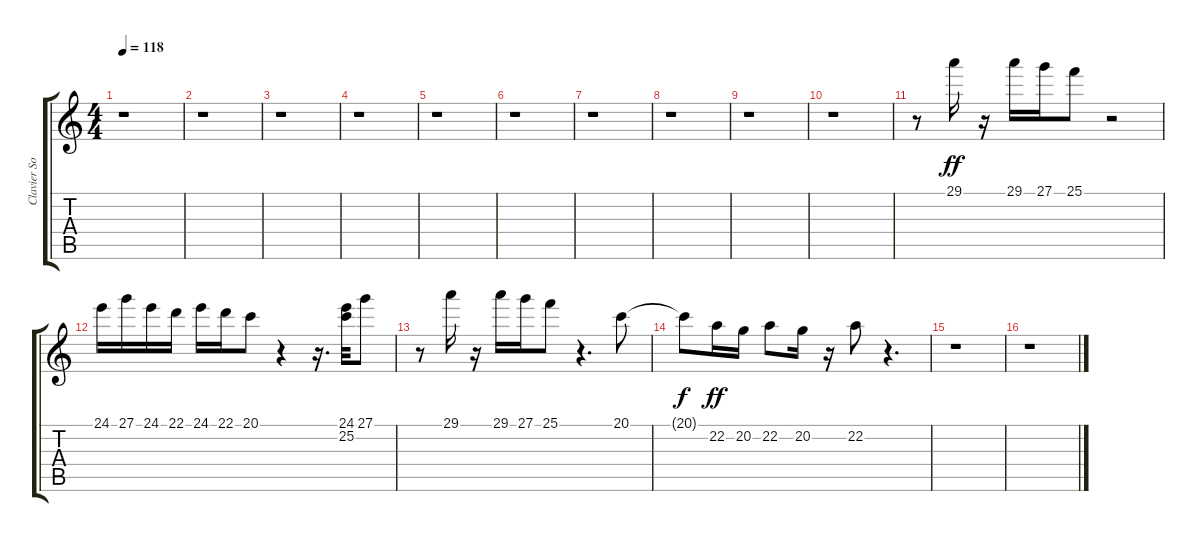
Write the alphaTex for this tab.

\track ("Clavier Solo" "Clavier So") {instrument lead1square}
\staff {score tabs}
\tuning (E4 B3 G3 D3 A2 E2) {hide}
\ts (4 4)
\tempo 118
\clef g2
\ks c
r.1{dy ff} |
r.1 |
r.1 |
r.1 |
r.1 |
r.1 |
r.1 |
r.1 |
r.1 |
r.1{volume 1} |
r.8 29.1.16{volume 16} r.16 29.1.16 27.1.16 25.1.8 r.2 |
24.1.16 27.1.16 24.1.16 22.1.16 24.1.16 22.1.16 20.1.8 r.4 r.16{d} (24.1 25.2).32 27.1.8 |
r.8 29.1.16 r.16 29.1.16 27.1.16 25.1.8 r.4{d} 20.1.8 |
20.1{t}.8{dy f} 22.2.16{dy ff} 20.2.16 22.2.8 20.2.16 r.16 22.2.8 r.4{d} |
r.1 |
r.1
